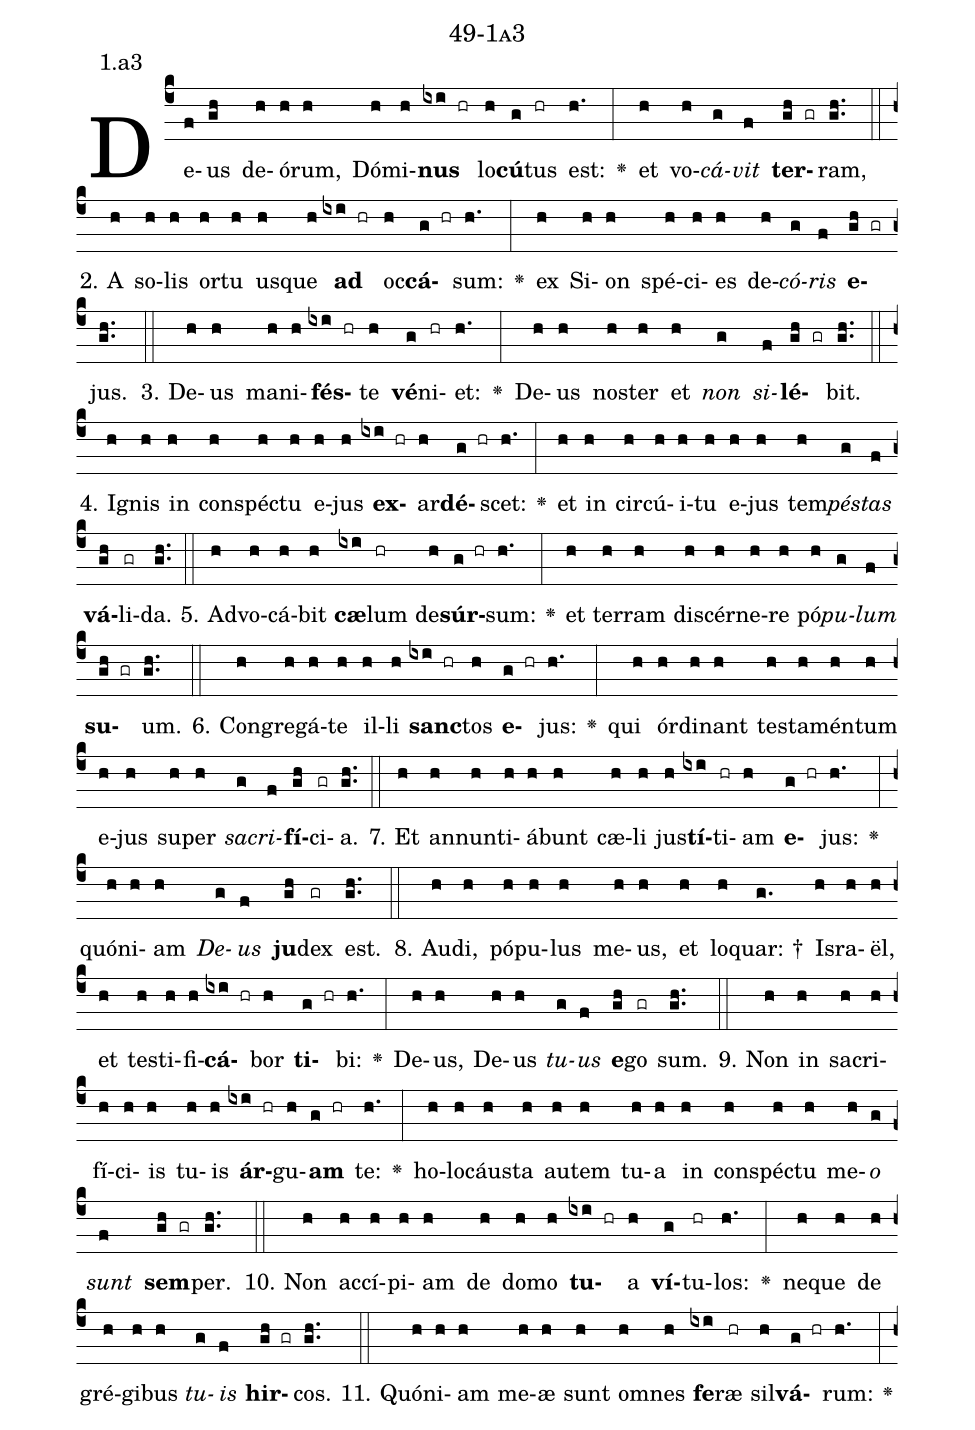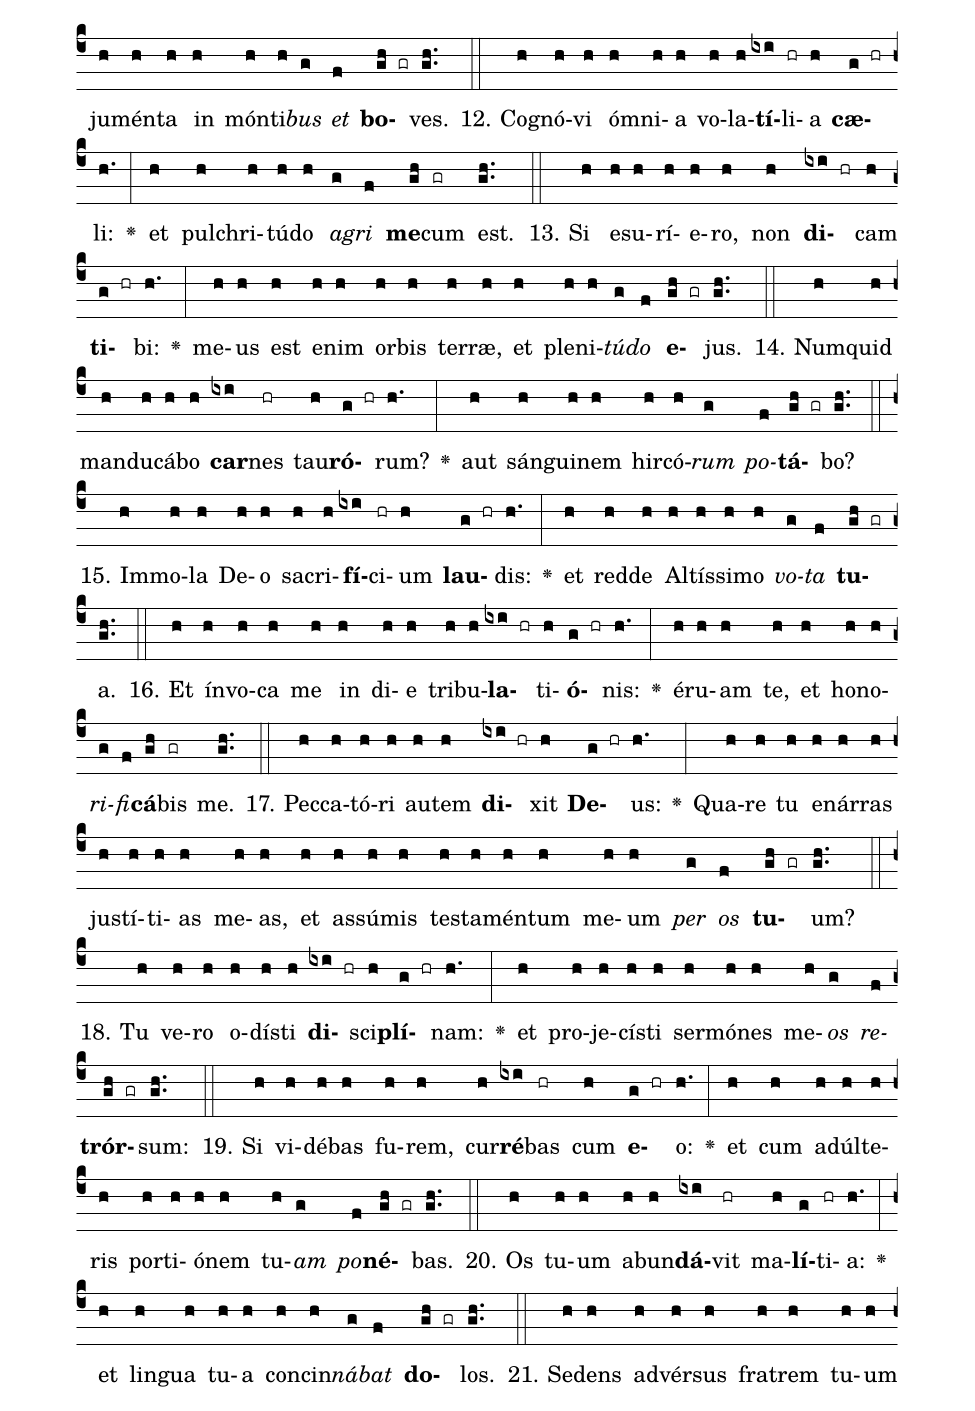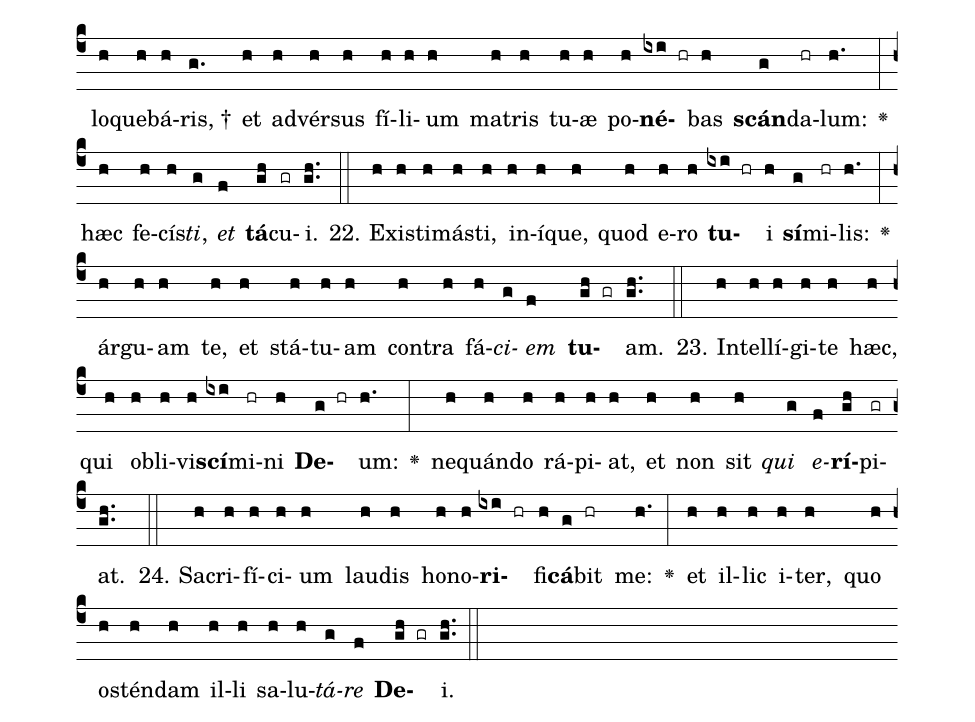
name: 49-1a3;
annotation: 1.a3;
%%
(c4)De(f)us(gh) de(h)ó(h)rum,(h) Dó(h)mi(h)<b>nus</b>(ixi hr) lo(h)<b>cú</b>(g)tus(hr) est:(h.) <v>\greheightstar</v>(:) et(h) vo(h)<i>cá</i>(g)<i>vit</i>(f) <b>ter</b>(gh gr)ram,(gh..) (::)
2. A(h) so(h)lis(h) or(h)tu(h) us(h)que(h) <b>ad</b>(ixi hr) oc(h)<b>cá</b>(g hr)sum:(h.) <v>\greheightstar</v>(:) ex(h) Si(h)on(h) spé(h)ci(h)es(h) de(h)<i>có</i>(g)<i>ris</i>(f) <b>e</b>(gh gr)jus.(gh..) (::)
3. De(h)us(h) ma(h)ni(h)<b>fés</b>(ixi hr)te(h) <b>vé</b>(g)ni(hr)et:(h.) <v>\greheightstar</v>(:) De(h)us(h) nos(h)ter(h) et(h) <i>non</i>(g) <i>si</i>(f)<b>lé</b>(gh gr)bit.(gh..) (::)
4. I(h)gnis(h) in(h) con(h)spéc(h)tu(h) e(h)jus(h) <b>ex</b>(ixi hr)ar(h)<b>dé</b>(g hr)scet:(h.) <v>\greheightstar</v>(:) et(h) in(h) cir(h)cú(h)i(h)tu(h) e(h)jus(h) tem(h)<i>pés</i>(g)<i>tas</i>(f) <b>vá</b>(gh)li(gr)da.(gh..) (::)
5. Ad(h)vo(h)cá(h)bit(h) <b>cæ</b>(ixi)lum(hr) de(h)<b>súr</b>(g hr)sum:(h.) <v>\greheightstar</v>(:) et(h) ter(h)ram(h) di(h)scér(h)ne(h)re(h) pó(h)<i>pu</i>(g)<i>lum</i>(f) <b>su</b>(gh gr)um.(gh..) (::)
6. Con(h)gre(h)gá(h)te(h) il(h)li(h) <b>sanc</b>(ixi hr)tos(h) <b>e</b>(g hr)jus:(h.) <v>\greheightstar</v>(:) qui(h) ór(h)di(h)nant(h) tes(h)ta(h)mén(h)tum(h) e(h)jus(h) su(h)per(h) <i>sa</i>(g)<i>cri</i>(f)<b>fí</b>(gh)ci(gr)a.(gh..) (::)
7. Et(h) an(h)nun(h)ti(h)á(h)bunt(h) cæ(h)li(h) jus(h)<b>tí</b>(ixi)ti(hr)am(h) <b>e</b>(g hr)jus:(h.) <v>\greheightstar</v>(:) quón(h)i(h)am(h) <i>De</i>(g)<i>us</i>(f) <b>ju</b>(gh)dex(gr) est.(gh..) (::)
8. Au(h)di,(h) pó(h)pu(h)lus(h) me(h)us,(h) et(h) lo(h)quar: †(g.) Is(h)ra(h)ël,(h) et(h) tes(h)ti(h)fi(h)<b>cá</b>(ixi hr)bor(h) <b>ti</b>(g hr)bi:(h.) <v>\greheightstar</v>(:) De(h)us,(h) De(h)us(h) <i>tu</i>(g)<i>us</i>(f) <b>e</b>(gh)go(gr) sum.(gh..) (::)
9. Non(h) in(h) sa(h)cri(h)fí(h)ci(h)is(h) tu(h)is(h) <b>ár</b>(ixi hr)gu(h)<b>am</b>(g hr) te:(h.) <v>\greheightstar</v>(:) ho(h)lo(h)cáus(h)ta(h) au(h)tem(h) tu(h)a(h) in(h) con(h)spéc(h)tu(h) me(h)<i>o</i>(g) <i>sunt</i>(f) <b>sem</b>(gh gr)per.(gh..) (::)
10. Non(h) ac(h)cí(h)pi(h)am(h) de(h) do(h)mo(h) <b>tu</b>(ixi hr)a(h) <b>ví</b>(g)tu(hr)los:(h.) <v>\greheightstar</v>(:) ne(h)que(h) de(h) gré(h)gi(h)bus(h) <i>tu</i>(g)<i>is</i>(f) <b>hir</b>(gh gr)cos.(gh..) (::)
11. Quón(h)i(h)am(h) me(h)æ(h) sunt(h) om(h)nes(h) <b>fe</b>(ixi)ræ(hr) sil(h)<b>vá</b>(g hr)rum:(h.) <v>\greheightstar</v>(:) ju(h)mén(h)ta(h) in(h) món(h)ti(h)<i>bus</i>(g) <i>et</i>(f) <b>bo</b>(gh gr)ves.(gh..) (::)
12. Co(h)gnó(h)vi(h) óm(h)ni(h)a(h) vo(h)la(h)<b>tí</b>(ixi)li(hr)a(h) <b>cæ</b>(g hr)li:(h.) <v>\greheightstar</v>(:) et(h) pul(h)chri(h)tú(h)do(h) <i>a</i>(g)<i>gri</i>(f) <b>me</b>(gh)cum(gr) est.(gh..) (::)
13. Si(h) e(h)su(h)rí(h)e(h)ro,(h) non(h) <b>di</b>(ixi hr)cam(h) <b>ti</b>(g hr)bi:(h.) <v>\greheightstar</v>(:) me(h)us(h) est(h) e(h)nim(h) or(h)bis(h) ter(h)ræ,(h) et(h) ple(h)ni(h)<i>tú</i>(g)<i>do</i>(f) <b>e</b>(gh gr)jus.(gh..) (::)
14. Num(h)quid(h) man(h)du(h)cá(h)bo(h) <b>car</b>(ixi)nes(hr) tau(h)<b>ró</b>(g hr)rum?(h.) <v>\greheightstar</v>(:) aut(h) sán(h)gui(h)nem(h) hir(h)có(h)<i>rum</i>(g) <i>po</i>(f)<b>tá</b>(gh gr)bo?(gh..) (::)
15. Im(h)mo(h)la(h) De(h)o(h) sa(h)cri(h)<b>fí</b>(ixi)ci(hr)um(h) <b>lau</b>(g hr)dis:(h.) <v>\greheightstar</v>(:) et(h) red(h)de(h) Al(h)tís(h)si(h)mo(h) <i>vo</i>(g)<i>ta</i>(f) <b>tu</b>(gh gr)a.(gh..) (::)
16. Et(h) ín(h)vo(h)ca(h) me(h) in(h) di(h)e(h) tri(h)bu(h)<b>la</b>(ixi hr)ti(h)<b>ó</b>(g hr)nis:(h.) <v>\greheightstar</v>(:) é(h)ru(h)am(h) te,(h) et(h) ho(h)no(h)<i>ri</i>(g)<i>fi</i>(f)<b>cá</b>(gh)bis(gr) me.(gh..) (::)
17. Pec(h)ca(h)tó(h)ri(h) au(h)tem(h) <b>di</b>(ixi hr)xit(h) <b>De</b>(g hr)us:(h.) <v>\greheightstar</v>(:) Qua(h)re(h) tu(h) e(h)nár(h)ras(h) jus(h)tí(h)ti(h)as(h) me(h)as,(h) et(h) as(h)sú(h)mis(h) tes(h)ta(h)mén(h)tum(h) me(h)um(h) <i>per</i>(g) <i>os</i>(f) <b>tu</b>(gh gr)um?(gh..) (::)
18. Tu(h) ve(h)ro(h) o(h)dís(h)ti(h) <b>di</b>(ixi hr)sci(h)<b>plí</b>(g hr)nam:(h.) <v>\greheightstar</v>(:) et(h) pro(h)je(h)cís(h)ti(h) ser(h)mó(h)nes(h) me(h)<i>os</i>(g) <i>re</i>(f)<b>trór</b>(gh gr)sum:(gh..) (::)
19. Si(h) vi(h)dé(h)bas(h) fu(h)rem,(h) cur(h)<b>ré</b>(ixi)bas(hr) cum(h) <b>e</b>(g hr)o:(h.) <v>\greheightstar</v>(:) et(h) cum(h) ad(h)úl(h)te(h)ris(h) por(h)ti(h)ó(h)nem(h) tu(h)<i>am</i>(g) <i>po</i>(f)<b>né</b>(gh gr)bas.(gh..) (::)
20. Os(h) tu(h)um(h) ab(h)un(h)<b>dá</b>(ixi)vit(hr) ma(h)<b>lí</b>(g)ti(hr)a:(h.) <v>\greheightstar</v>(:) et(h) lin(h)gua(h) tu(h)a(h) con(h)cin(h)<i>ná</i>(g)<i>bat</i>(f) <b>do</b>(gh gr)los.(gh..) (::)
21. Se(h)dens(h) ad(h)vér(h)sus(h) fra(h)trem(h) tu(h)um(h) lo(h)que(h)bá(h)ris, †(g.) et(h) ad(h)vér(h)sus(h) fí(h)li(h)um(h) ma(h)tris(h) tu(h)æ(h) po(h)<b>né</b>(ixi hr)bas(h) <b>scán</b>(g)da(hr)lum:(h.) <v>\greheightstar</v>(:) hæc(h) fe(h)cís(h)<i>ti</i>,(g) <i>et</i>(f) <b>tá</b>(gh)cu(gr)i.(gh..) (::)
22. Ex(h)is(h)ti(h)más(h)ti,(h) in(h)í(h)que,(h) quod(h) e(h)ro(h) <b>tu</b>(ixi hr)i(h) <b>sí</b>(g)mi(hr)lis:(h.) <v>\greheightstar</v>(:) ár(h)gu(h)am(h) te,(h) et(h) stá(h)tu(h)am(h) con(h)tra(h) fá(h)<i>ci</i>(g)<i>em</i>(f) <b>tu</b>(gh gr)am.(gh..) (::)
23. In(h)tel(h)lí(h)gi(h)te(h) hæc,(h) qui(h) ob(h)li(h)vi(h)<b>scí</b>(ixi)mi(hr)ni(h) <b>De</b>(g hr)um:(h.) <v>\greheightstar</v>(:) ne(h)quán(h)do(h) rá(h)pi(h)at,(h) et(h) non(h) sit(h) <i>qui</i>(g) <i>e</i>(f)<b>rí</b>(gh)pi(gr)at.(gh..) (::)
24. Sa(h)cri(h)fí(h)ci(h)um(h) lau(h)dis(h) ho(h)no(h)<b>ri</b>(ixi hr)fi(h)<b>cá</b>(g)bit(hr) me:(h.) <v>\greheightstar</v>(:) et(h) il(h)lic(h) i(h)ter,(h) quo(h) os(h)tén(h)dam(h) il(h)li(h) sa(h)lu(h)<i>tá</i>(g)<i>re</i>(f) <b>De</b>(gh gr)i.(gh..) (::)
